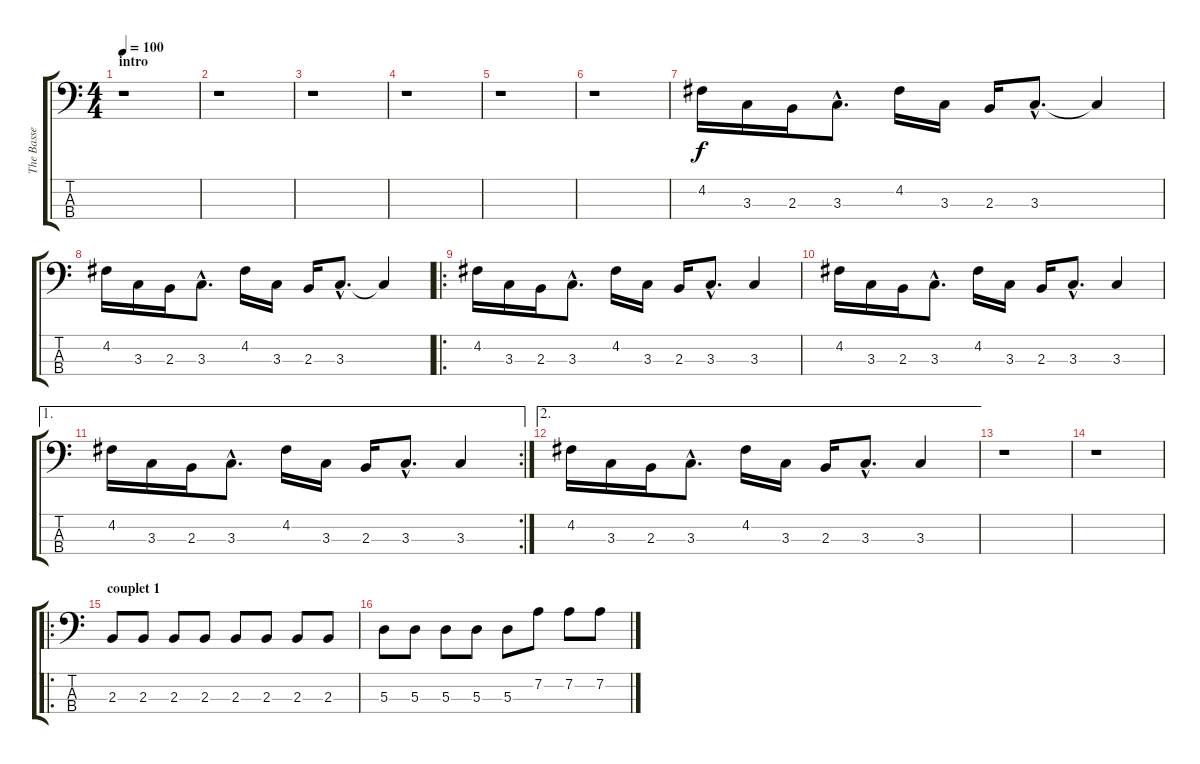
\track ("The Basse" "The Basse") {instrument electricbassfinger}
\staff {score tabs}
\tuning (G2 D2 A1 E1) {hide}
\ts (4 4)
\section ("" "intro")
\tempo 100
\clef f4
\ks c
r.1{dy f instrument electricbassfinger} |
r.1 |
r.1 |
r.1 |
r.1 |
r.1 |
4.2.16 3.3.16 2.3.16 3.3{hac}.8{d} 4.2.16 3.3.16 2.3.16 3.3{hac}.8{d} 3.3{t}.4 |
4.2.16 3.3.16 2.3.16 3.3{hac}.8{d} 4.2.16 3.3.16 2.3.16 3.3{hac}.8{d} 3.3{t}.4 |
\ro
4.2.16 3.3.16 2.3.16 3.3{hac}.8{d} 4.2.16 3.3.16 2.3.16 3.3{hac}.8{d} 3.3.4 |
4.2.16 3.3.16 2.3.16 3.3{hac}.8{d} 4.2.16 3.3.16 2.3.16 3.3{hac}.8{d} 3.3.4 |
\ae 1
\rc 2
4.2.16 3.3.16 2.3.16 3.3{hac}.8{d} 4.2.16 3.3.16 2.3.16 3.3{hac}.8{d} 3.3.4 |
\ae 2
4.2.16 3.3.16 2.3.16 3.3{hac}.8{d} 4.2.16 3.3.16 2.3.16 3.3{hac}.8{d} 3.3.4 |
r.1 |
r.1 |
\ro
\section ("" "couplet 1")
2.3.8{volume 9} 2.3.8 2.3.8 2.3.8 2.3.8 2.3.8 2.3.8 2.3.8 |
5.3.8 5.3.8 5.3.8 5.3.8 5.3.8 7.2.8 7.2.8 7.2.8
